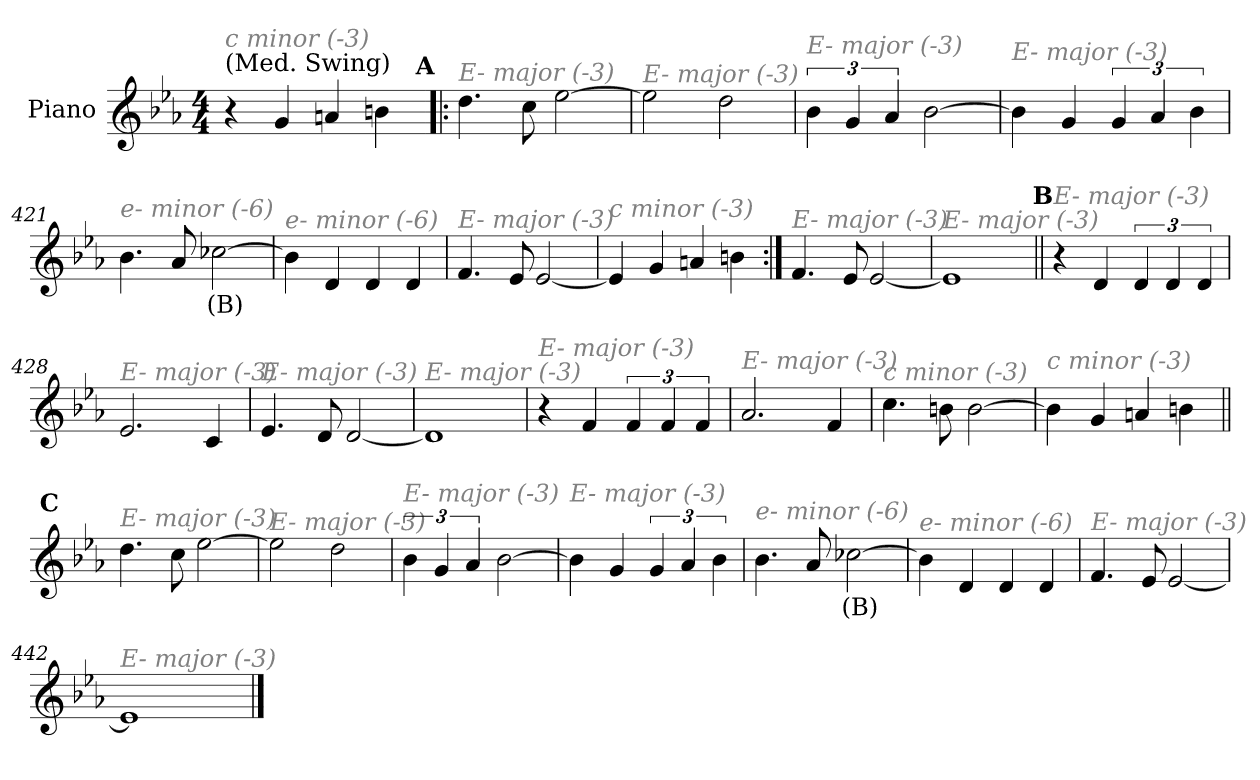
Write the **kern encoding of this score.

**kern	**text
*part1	*part1
*staff1	*staff1
*I"Piano	*
*I'Pno.	*
*clefG2	*
*k[b-e-a-]	*
*M4/4	*
*MM240	*
=1	=1
!LO:TX:a:t=(Med. Swing)	!
!LO:TX:i:color=#808080:t=c minor (-3)	!
4r	.
4g/	.
4an/	.
4bn\	.
!!LO:REH:place=s1:a:enc=none:fs=14:t=A
=417!|:	=417!|:
!LO:TX:i:color=#808080:t=E- major (-3)	!
4.dd\	.
8cc\	.
[2ee-\	.
=418	=418
!LO:TX:i:color=#808080:t=E- major (-3)	!
2ee-\]	.
2dd\	.
=419	=419
!LO:TX:i:color=#808080:t=E- major (-3)	!
6b-\	.
6g/	.
6a-/	.
[2b-\	.
=420	=420
!LO:TX:i:color=#808080:t=E- major (-3)	!
4b-\]	.
4g/	.
6g/	.
6a-/	.
6b-\	.
!!LO:LB:g=z
=421	=421
!LO:TX:i:color=#808080:t=e- minor (-6)	!
4.b-\	.
8a-/	.
[2cc-Xi\	(B)
=422	=422
!LO:TX:i:color=#808080:t=e- minor (-6)	!
4b\]	.
4d/	.
4d/	.
4d/	.
=423	=423
!LO:TX:i:color=#808080:t=E- major (-3)	!
4.f/	.
8e-/	.
[2e-/	.
=424	=424
!LO:TX:i:color=#808080:t=c minor (-3)	!
4e-/]	.
4g/	.
4an/	.
4bn\	.
!!LO:LB:g=z
=425:|!	=425:|!
!LO:TX:i:color=#808080:t=E- major (-3)	!
4.f/	.
8e-/	.
[2e-/	.
=426	=426
!LO:TX:i:color=#808080:t=E- major (-3)	!
1e-]	.
!!LO:REH:place=s1:a:enc=none:fs=14:t=B
=427||	=427||
!LO:TX:i:color=#808080:t=E- major (-3)	!
4r	.
4d/	.
6d/	.
6d/	.
6d/	.
=428	=428
!LO:TX:i:color=#808080:t=E- major (-3)	!
2.e-/	.
4c/	.
!!LO:LB:g=z
=429	=429
!LO:TX:i:color=#808080:t=E- major (-3)	!
4.e-/	.
8d/	.
[2d/	.
=430	=430
!LO:TX:i:color=#808080:t=E- major (-3)	!
1d]	.
=431	=431
!LO:TX:i:color=#808080:t=E- major (-3)	!
4r	.
4f/	.
6f/	.
6f/	.
6f/	.
=432	=432
!LO:TX:i:color=#808080:t=E- major (-3)	!
2.a-/	.
4f/	.
!!LO:LB:g=z
=433	=433
!LO:TX:i:color=#808080:t=c minor (-3)	!
4.cc\	.
8bn\	.
[2b\	.
=434	=434
!LO:TX:i:color=#808080:t=c minor (-3)	!
4b\]	.
4g/	.
4an/	.
4bn\	.
!!LO:REH:place=s1:a:enc=none:fs=14:t=C
=435||	=435||
!LO:TX:i:color=#808080:t=E- major (-3)	!
4.dd\	.
8cc\	.
[2ee-\	.
=436	=436
!LO:TX:i:color=#808080:t=E- major (-3)	!
2ee-\]	.
2dd\	.
!!LO:LB:g=z
=437	=437
!LO:TX:i:color=#808080:t=E- major (-3)	!
6b-\	.
6g/	.
6a-/	.
[2b-\	.
=438	=438
!LO:TX:i:color=#808080:t=E- major (-3)	!
4b-\]	.
4g/	.
6g/	.
6a-/	.
6b-\	.
=439	=439
!LO:TX:i:color=#808080:t=e- minor (-6)	!
4.b-\	.
8a-/	.
[2cc-Xi\	(B)
=440	=440
!LO:TX:i:color=#808080:t=e- minor (-6)	!
4b\]	.
4d/	.
4d/	.
4d/	.
!!LO:LB:g=z
=441	=441
!LO:TX:i:color=#808080:t=E- major (-3)	!
4.f/	.
8e-/	.
[2e-/	.
=442	=442
!LO:TX:i:color=#808080:t=E- major (-3)	!
1e-]	.
==	==
*-	*-
